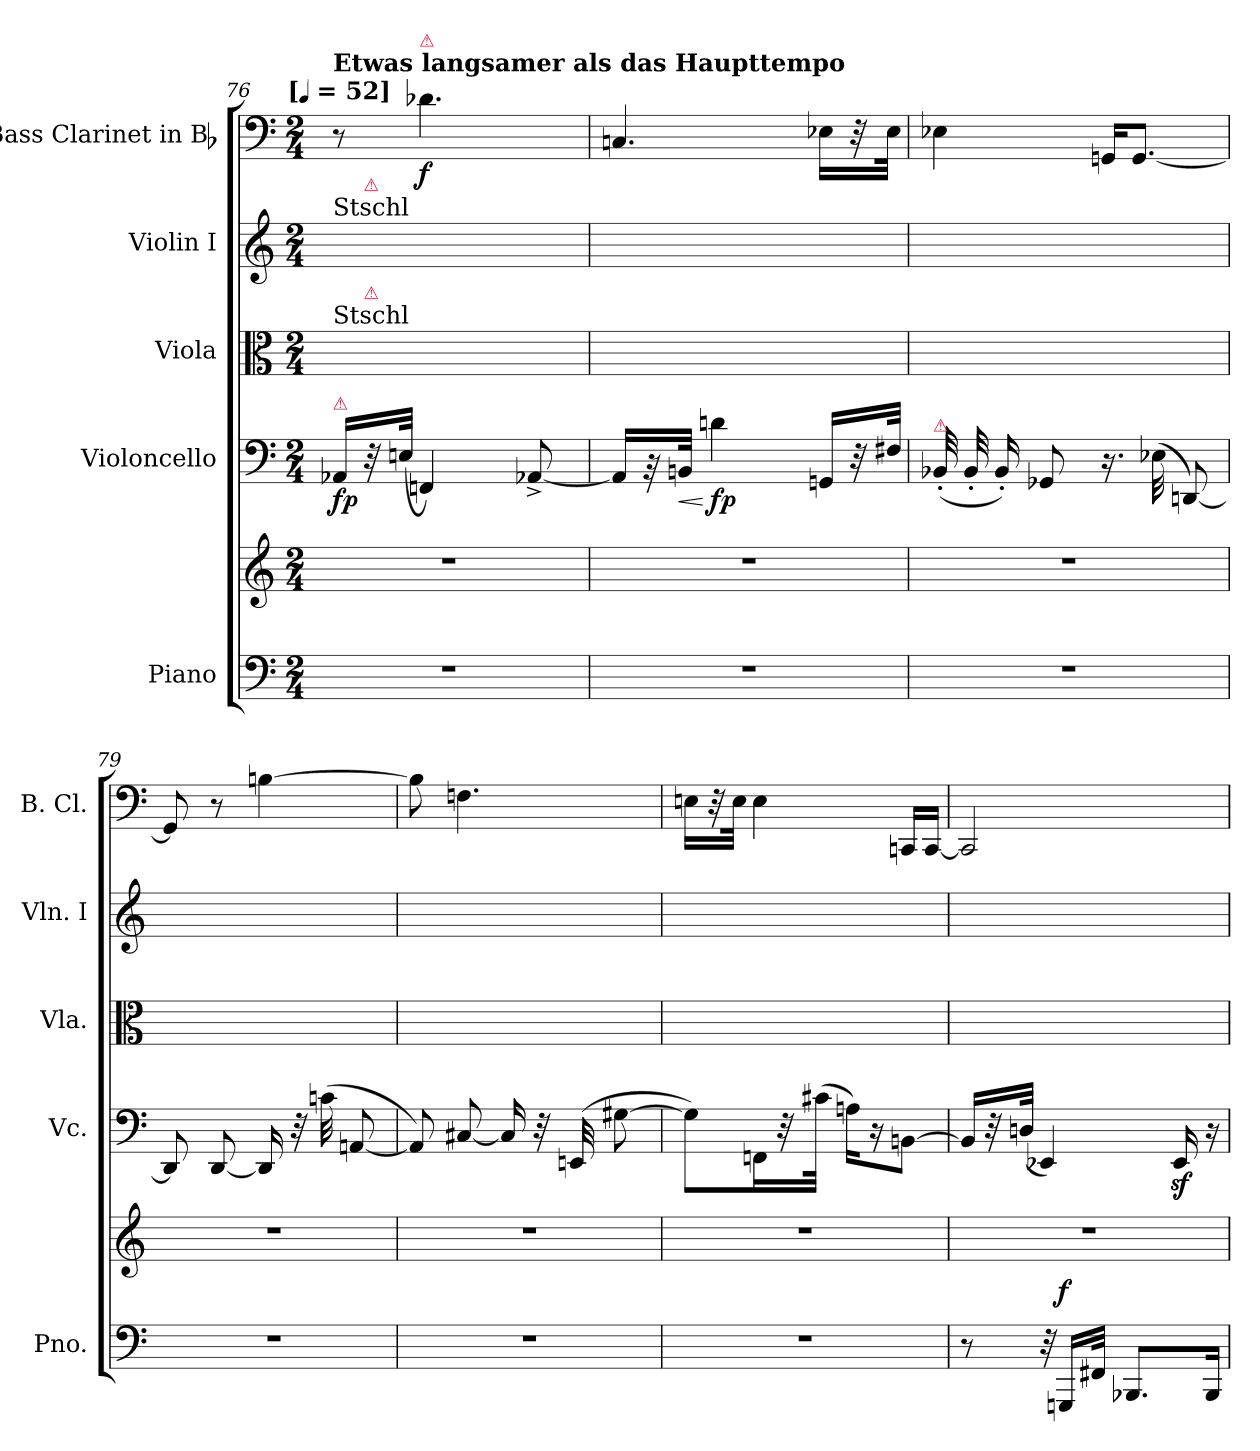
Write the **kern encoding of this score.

**kern	**kern	**dynam	**kern	**dynam	**kern	**kern	**kern	**dynam
*part5	*part5	*part5	*part4	*part4	*part3	*part2	*part1	*part1
*staff6	*staff5	*staff5/6	*staff4	*staff4	*staff3	*staff2	*staff1	*staff1
*I"Piano	*	*	*I"Violoncello	*	*I"Viola	*I"Violin I	*I"Bass Clarinet in Bb	*
*I'Pno.	*	*	*I'Vc.	*	*I'Vla.	*I'Vln. I	*I'B. Cl.	*
*clefF4	*clefG2	*	*clefF4	*	*clefC3	*clefG2	*clefF4	*
*k[]	*k[]	*	*k[]	*	*k[]	*k[]	*k[]	*
*C:	*C:	*	*C:	*	*C:	*C:	*C:	*
!!LO:TX:omd:t=[[quarter] = 52]
*M2/4	*M2/4	*	*M2/4	*	*M2/4	*M2/4	*M2/4	*
*MM52	*MM52	*	*MM52	*	*MM52	*MM52	*MM52	*
=76	=76	=76	=76	=76	=76	=76	=76	=76
!	!	!	!	!	!	!	!LO:TX:a:B:t=Etwas langsamer als das Haupttempo	!
!	!	!	!	!	!	!LO:TX:a:t=Stschl	!	!
!	!	!	!	!	!LO:TX:a:t=Stschl	!	!	!
!	!	!	!LO:TX:a:color=crimson:t=⚠	!	!	!	!	!
2r	2r	.	16AA-XLL	fp	16ryy	16ryy	8r	.
!	!	!	!	!	!	!LO:TX:a:color=crimson:t=⚠	!	!
!	!	!	!	!	!LO:TX:a:color=crimson:t=⚠	!	!	!
.	.	.	32r	.	16ryy	16ryy	.	.
.	.	.	(32EnJJk	.	.	.	.	.
!	!	!	!	!	!	!	!LO:TX:a:color=crimson:t=⚠	!
.	.	.	4FFn)	.	16ryy	16ryy	4.d-X	f
.	.	.	.	.	16ryy	16ryy	.	.
.	.	.	.	.	8ryy	8ryy	.	.
.	.	.	[8AA-X^	.	16ryy	16ryy	.	.
.	.	.	.	.	16ryy	16ryy	.	.
=77	=77	=77	=77	=77	=77	=77	=77	=77
2r	2r	.	16AA-LL]	.	16ryy	16ryy	4.Cn	.
.	.	.	32r	.	16ryy	16ryy	.	.
!	!	!	!	!LO:HP:b	!	!	!	!
.	.	.	32BBnJJk	<	.	.	.	.
.	.	.	4dn	[ fp	8ryy	8ryy	.	.
.	.	.	.	.	16ryy	16ryy	.	.
.	.	.	.	.	16ryy	16ryy	.	.
.	.	.	16GGnLL	.	16ryy	16ryy	16E-XLL	.
.	.	.	32r	.	16ryy	16ryy	32r	.
.	.	.	32F#XJJk	.	.	.	32E-JJk	.
=78	=78	=78	=78	=78	=78	=78	=78	=78
!	!	!	!LO:TX:a:color=crimson:t=⚠	!	!	!	!	!
2r	2r	.	(32BB-X'	.	8ryy	8ryy	4E-X	.
.	.	.	32BB-'	.	.	.	.	.
.	.	.	16BB-')	.	.	.	.	.
.	.	.	8GG-X	.	16ryy	16ryy	.	.
.	.	.	.	.	16ryy	16ryy	.	.
.	.	.	16.r	.	16ryy	16ryy	16GGnKL	.
.	.	.	.	.	16ryy	16ryy	[8.GGJ	.
.	.	.	(32E-X	.	.	.	.	.
.	.	.	[8DDn)	.	8ryy	8ryy	.	.
=79	=79	=79	=79	=79	=79	=79	=79	=79
2r	2r	.	8DD]	.	16ryy	16ryy	8GG]	.
.	.	.	.	.	16ryy	16ryy	.	.
.	.	.	[8DD	.	16ryy	16ryy	8r	.
.	.	.	.	.	16ryy	16ryy	.	.
.	.	.	16DD]	.	8ryy	8ryy	[4Bn	.
.	.	.	32r	.	.	.	.	.
.	.	.	(32cn	.	.	.	.	.
.	.	.	[8AAn	.	16ryy	16ryy	.	.
.	.	.	.	.	16ryy	16ryy	.	.
=80	=80	=80	=80	=80	=80	=80	=80	=80
2r	2r	.	8AA])	.	16ryy	16ryy	8B]	.
.	.	.	.	.	16ryy	16ryy	.	.
.	.	.	[8C#X	.	8ryy	8ryy	4.Fn	.
.	.	.	16C#]	.	16ryy	16ryy	.	.
.	.	.	32r	.	16ryy	16ryy	.	.
.	.	.	(32EEn	.	.	.	.	.
.	.	.	[8G#X	.	16ryy	16ryy	.	.
.	.	.	.	.	16ryy	16ryy	.	.
=81	=81	=81	=81	=81	=81	=81	=81	=81
2r	2r	.	8G#L])	.	8ryy	8ryy	16EnLL	.
.	.	.	.	.	.	.	32r	.
.	.	.	.	.	.	.	32EJJk	.
.	.	.	16FFnL	.	16ryy	16ryy	4E	.
.	.	.	32r	.	16ryy	16ryy	.	.
.	.	.	(32c#XJJk	.	.	.	.	.
.	.	.	16AnKL)	.	16ryy	16ryy	.	.
.	.	.	16r	.	16ryy	16ryy	.	.
.	.	.	[8BBnJ	.	8ryy	8ryy	16CCnLL	.
.	.	.	.	.	.	.	[16CCJJ	.
=82	=82	=82	=82	=82	=82	=82	=82	=82
8r	2r	.	16BBLL]	.	16ryy	16ryy	2CC]	.
.	.	.	32r	.	16ryy	16ryy	.	.
.	.	.	(32DnJJk	.	.	.	.	.
32r	.	.	4EE-X)	.	16ryy	16ryy	.	.
16GGGnLL	.	f	.	.	.	.	.	.
.	.	.	.	.	16ryy	16ryy	.	.
32FF#XJJk	.	.	.	.	.	.	.	.
8.BBB-XL	.	.	.	.	16ryy	16ryy	.	.
.	.	.	.	.	16ryy	16ryy	.	.
.	.	.	16EE-z	.	16ryy	16ryy	.	.
16BBB-Jk	.	.	16r	.	16ryy	16ryy	.	.
=	=	=	=	=	=	=	=	=
*-	*-	*-	*-	*-	*-	*-	*-	*-
